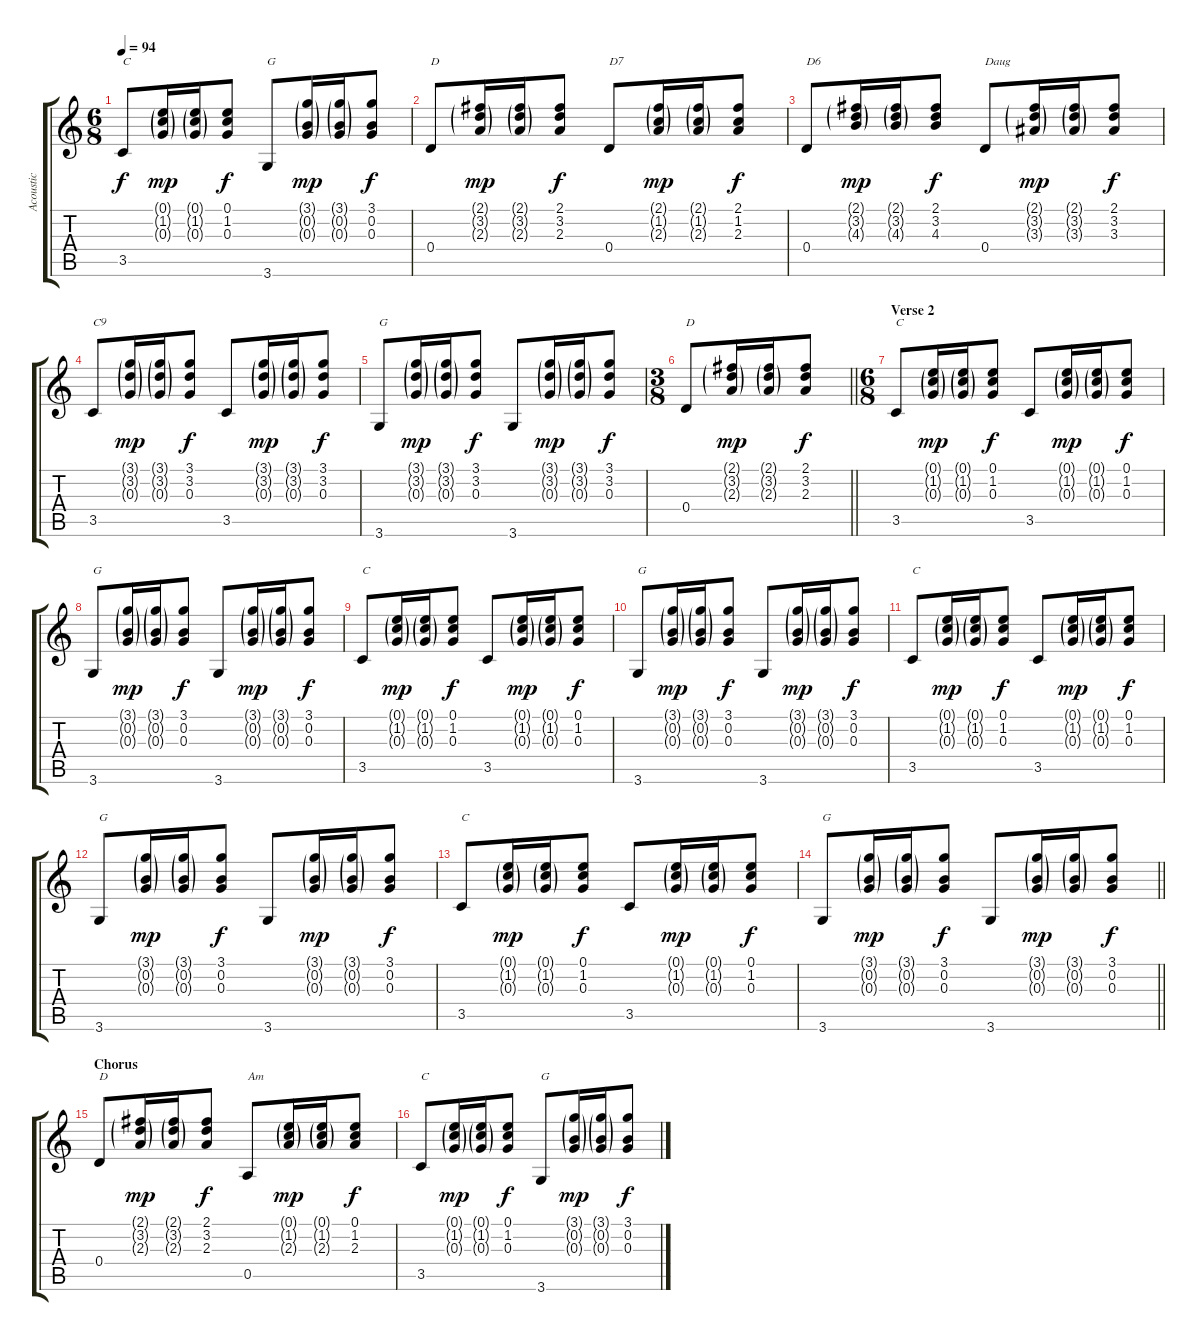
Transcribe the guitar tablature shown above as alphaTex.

\track ("Acoustic" "Acoustic") {instrument acousticguitarsteel}
\staff {score tabs}
\tuning (E4 B3 G3 D3 A2 E2) {hide}
\ts (6 8)
\tempo 94
\clef g2
\ks c
3.5.8{txt "C" dy f} (0.1{g} 1.2{g} 0.3{g}).16{dy mp} (0.1{g} 1.2{g} 0.3{g}).16 (0.1 1.2 0.3).8{dy f} 3.6.8{txt "G"} (3.1{g} 0.2{g} 0.3{g}).16{dy mp} (3.1{g} 0.2{g} 0.3{g}).16 (3.1 0.2 0.3).8{dy f} |
0.4.8{txt "D"} (2.1{g} 3.2{g} 2.3{g}).16{dy mp} (2.1{g} 3.2{g} 2.3{g}).16 (2.1 3.2 2.3).8{dy f} 0.4.8{txt "D7"} (2.1{g} 1.2{g} 2.3{g}).16{dy mp} (2.1{g} 1.2{g} 2.3{g}).16 (2.1 1.2 2.3).8{dy f} |
0.4.8{txt "D6"} (2.1{g} 3.2{g} 4.3{g}).16{dy mp} (2.1{g} 3.2{g} 4.3{g}).16 (2.1 3.2 4.3).8{dy f} 0.4.8{txt "Daug"} (2.1{g} 3.2{g} 3.3{g}).16{dy mp} (2.1{g} 3.2{g} 3.3{g}).16 (2.1 3.2 3.3).8{dy f} |
3.5.8{txt "C9"} (3.1{g} 3.2{g} 0.3{g}).16{dy mp} (3.1{g} 3.2{g} 0.3{g}).16 (3.1 3.2 0.3).8{dy f} 3.5.8 (3.1{g} 3.2{g} 0.3{g}).16{dy mp} (3.1{g} 3.2{g} 0.3{g}).16 (3.1 3.2 0.3).8{dy f} |
3.6.8{txt "G"} (3.1{g} 3.2{g} 0.3{g}).16{dy mp} (3.1{g} 3.2{g} 0.3{g}).16 (3.1 3.2 0.3).8{dy f} 3.6.8 (3.1{g} 3.2{g} 0.3{g}).16{dy mp} (3.1{g} 3.2{g} 0.3{g}).16 (3.1 3.2 0.3).8{dy f} |
\ts (3 8)
\barLineRight lightlight
0.4.8{txt "D"} (2.1{g} 3.2{g} 2.3{g}).16{dy mp} (2.1{g} 3.2{g} 2.3{g}).16 (2.1 3.2 2.3).8{dy f} |
\ts (6 8)
\section ("" "Verse 2")
3.5.8{txt "C"} (0.1{g} 1.2{g} 0.3{g}).16{dy mp} (0.1{g} 1.2{g} 0.3{g}).16 (0.1 1.2 0.3).8{dy f} 3.5.8 (0.1{g} 1.2{g} 0.3{g}).16{dy mp} (0.1{g} 1.2{g} 0.3{g}).16 (0.1 1.2 0.3).8{dy f} |
3.6.8{txt "G"} (3.1{g} 0.2{g} 0.3{g}).16{dy mp} (3.1{g} 0.2{g} 0.3{g}).16 (3.1 0.2 0.3).8{dy f} 3.6.8 (3.1{g} 0.2{g} 0.3{g}).16{dy mp} (3.1{g} 0.2{g} 0.3{g}).16 (3.1 0.2 0.3).8{dy f} |
3.5.8{txt "C"} (0.1{g} 1.2{g} 0.3{g}).16{dy mp} (0.1{g} 1.2{g} 0.3{g}).16 (0.1 1.2 0.3).8{dy f} 3.5.8 (0.1{g} 1.2{g} 0.3{g}).16{dy mp} (0.1{g} 1.2{g} 0.3{g}).16 (0.1 1.2 0.3).8{dy f} |
3.6.8{txt "G"} (3.1{g} 0.2{g} 0.3{g}).16{dy mp} (3.1{g} 0.2{g} 0.3{g}).16 (3.1 0.2 0.3).8{dy f} 3.6.8 (3.1{g} 0.2{g} 0.3{g}).16{dy mp} (3.1{g} 0.2{g} 0.3{g}).16 (3.1 0.2 0.3).8{dy f} |
3.5.8{txt "C"} (0.1{g} 1.2{g} 0.3{g}).16{dy mp} (0.1{g} 1.2{g} 0.3{g}).16 (0.1 1.2 0.3).8{dy f} 3.5.8 (0.1{g} 1.2{g} 0.3{g}).16{dy mp} (0.1{g} 1.2{g} 0.3{g}).16 (0.1 1.2 0.3).8{dy f} |
3.6.8{txt "G"} (3.1{g} 0.2{g} 0.3{g}).16{dy mp} (3.1{g} 0.2{g} 0.3{g}).16 (3.1 0.2 0.3).8{dy f} 3.6.8 (3.1{g} 0.2{g} 0.3{g}).16{dy mp} (3.1{g} 0.2{g} 0.3{g}).16 (3.1 0.2 0.3).8{dy f} |
3.5.8{txt "C"} (0.1{g} 1.2{g} 0.3{g}).16{dy mp} (0.1{g} 1.2{g} 0.3{g}).16 (0.1 1.2 0.3).8{dy f} 3.5.8 (0.1{g} 1.2{g} 0.3{g}).16{dy mp} (0.1{g} 1.2{g} 0.3{g}).16 (0.1 1.2 0.3).8{dy f} |
\barLineRight lightlight
3.6.8{txt "G"} (3.1{g} 0.2{g} 0.3{g}).16{dy mp} (3.1{g} 0.2{g} 0.3{g}).16 (3.1 0.2 0.3).8{dy f} 3.6.8 (3.1{g} 0.2{g} 0.3{g}).16{dy mp} (3.1{g} 0.2{g} 0.3{g}).16 (3.1 0.2 0.3).8{dy f} |
\section ("" "Chorus")
0.4.8{txt "D"} (2.1{g} 3.2{g} 2.3{g}).16{dy mp} (2.1{g} 3.2{g} 2.3{g}).16 (2.1 3.2 2.3).8{dy f} 0.5.8{txt "Am"} (0.1{g} 1.2{g} 2.3{g}).16{dy mp} (0.1{g} 1.2{g} 2.3{g}).16 (0.1 1.2 2.3).8{dy f} |
3.5.8{txt "C"} (0.1{g} 1.2{g} 0.3{g}).16{dy mp} (0.1{g} 1.2{g} 0.3{g}).16 (0.1 1.2 0.3).8{dy f} 3.6.8{txt "G"} (3.1{g} 0.2{g} 0.3{g}).16{dy mp} (3.1{g} 0.2{g} 0.3{g}).16 (3.1 0.2 0.3).8{dy f}
